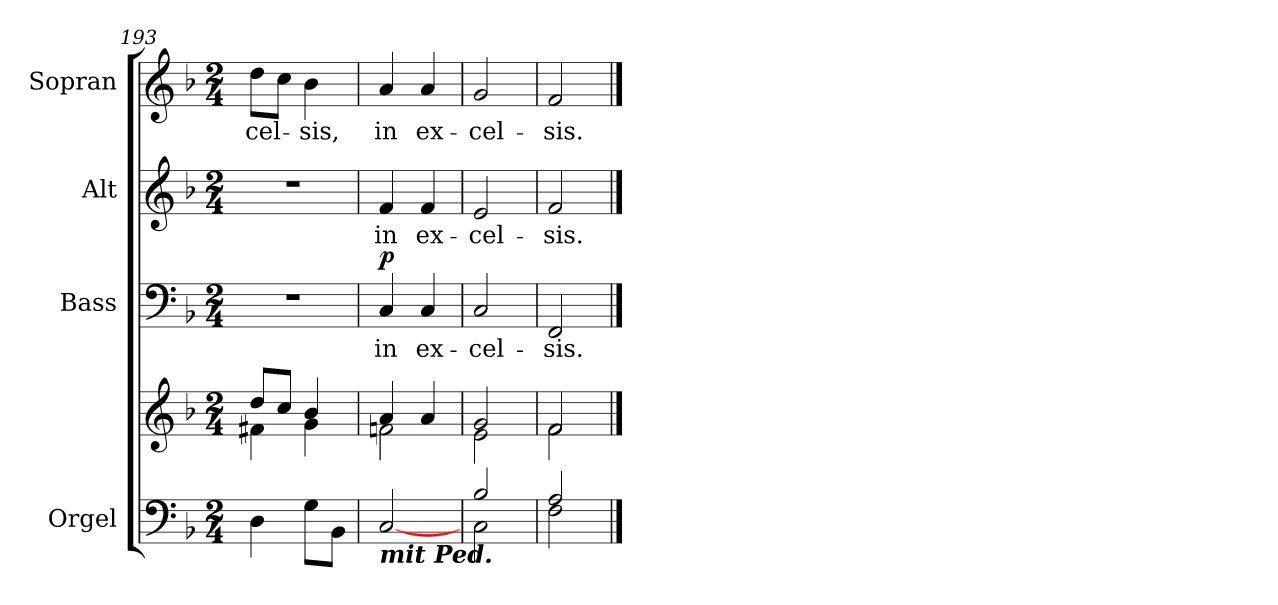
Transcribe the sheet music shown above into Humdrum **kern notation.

**kern	**kern	**kern	**text	**dynam	**kern	**text	**kern	**text
*part4	*part4	*part3	*part3	*part3	*part2	*part2	*part1	*part1
*staff5	*staff4	*staff3	*staff3	*staff3	*staff2	*staff2	*staff1	*staff1
*I"Orgel	*	*I"Bass	*	*	*I"Alt	*	*I"Sopran	*
*I'Org.	*	*I'B.	*	*	*I'A.	*	*I'S.	*
*clefF4	*clefG2	*clefF4	*	*	*clefG2	*	*clefG2	*
*k[b-]	*k[b-]	*k[b-]	*	*	*k[b-]	*	*k[b-]	*
*F:	*F:	*F:	*	*	*F:	*	*F:	*
*M2/4	*M2/4	*M2/4	*	*	*M2/4	*	*M2/4	*
=193	=193	=193	=193	=193	=193	=193	=193	=193
*	*^	*	*	*	*	*	*	*
!	!	!	!	!	!	!	!	!	!LO:LY:b
4D\	8dd/L	4f#X\	2r	.	.	2r	.	8dd\L	-cel-
.	8cc/J	.	.	.	.	.	.	8cc\J	.
!	!	!	!	!	!	!	!	!	!LO:LY:b
8G\L	4b-/	4g\	.	.	.	.	.	4b-\	-sis,
8BB-\J	.	.	.	.	.	.	.	.	.
=194	=194	=194	=194	=194	=194	=194	=194	=194	=194
!LO:TX:b:Bi:t=mit Ped.	!	!	!	!	!	!	!	!	!
!	!	!	!	!LO:LY:b	!LO:DY:a	!	!LO:LY:b	!	!LO:LY:b
[2C/	4a/	2fn\	4C/	in	p	4f/	in	4a/	in
!	!	!	!	!LO:LY:b	!	!	!LO:LY:b	!	!LO:LY:b
.	4a/	.	4C/	ex-	.	4f/	ex-	4a/	ex-
=195	=195	=195	=195	=195	=195	=195	=195	=195	=195
*^	*	*	*	*	*	*	*	*	*
!	!	!	!	!	!LO:LY:b	!	!	!LO:LY:b	!	!LO:LY:b
2B-/	2C\	2g/	2e\	2C/	-cel-	.	2e/	-cel-	2g/	-cel-
=196	=196	=196	=196	=196	=196	=196	=196	=196	=196	=196
!	!	!	!	!	!LO:LY:b	!	!	!LO:LY:b	!	!LO:LY:b
2A/	2F\	2f/	2f\	2FF/	-sis.	.	2f/	-sis.	2f/	-sis.
*v	*v	*	*	*	*	*	*	*	*	*
*	*v	*v	*	*	*	*	*	*	*
==	==	==	==	==	==	==	==	==
*-	*-	*-	*-	*-	*-	*-	*-	*-
